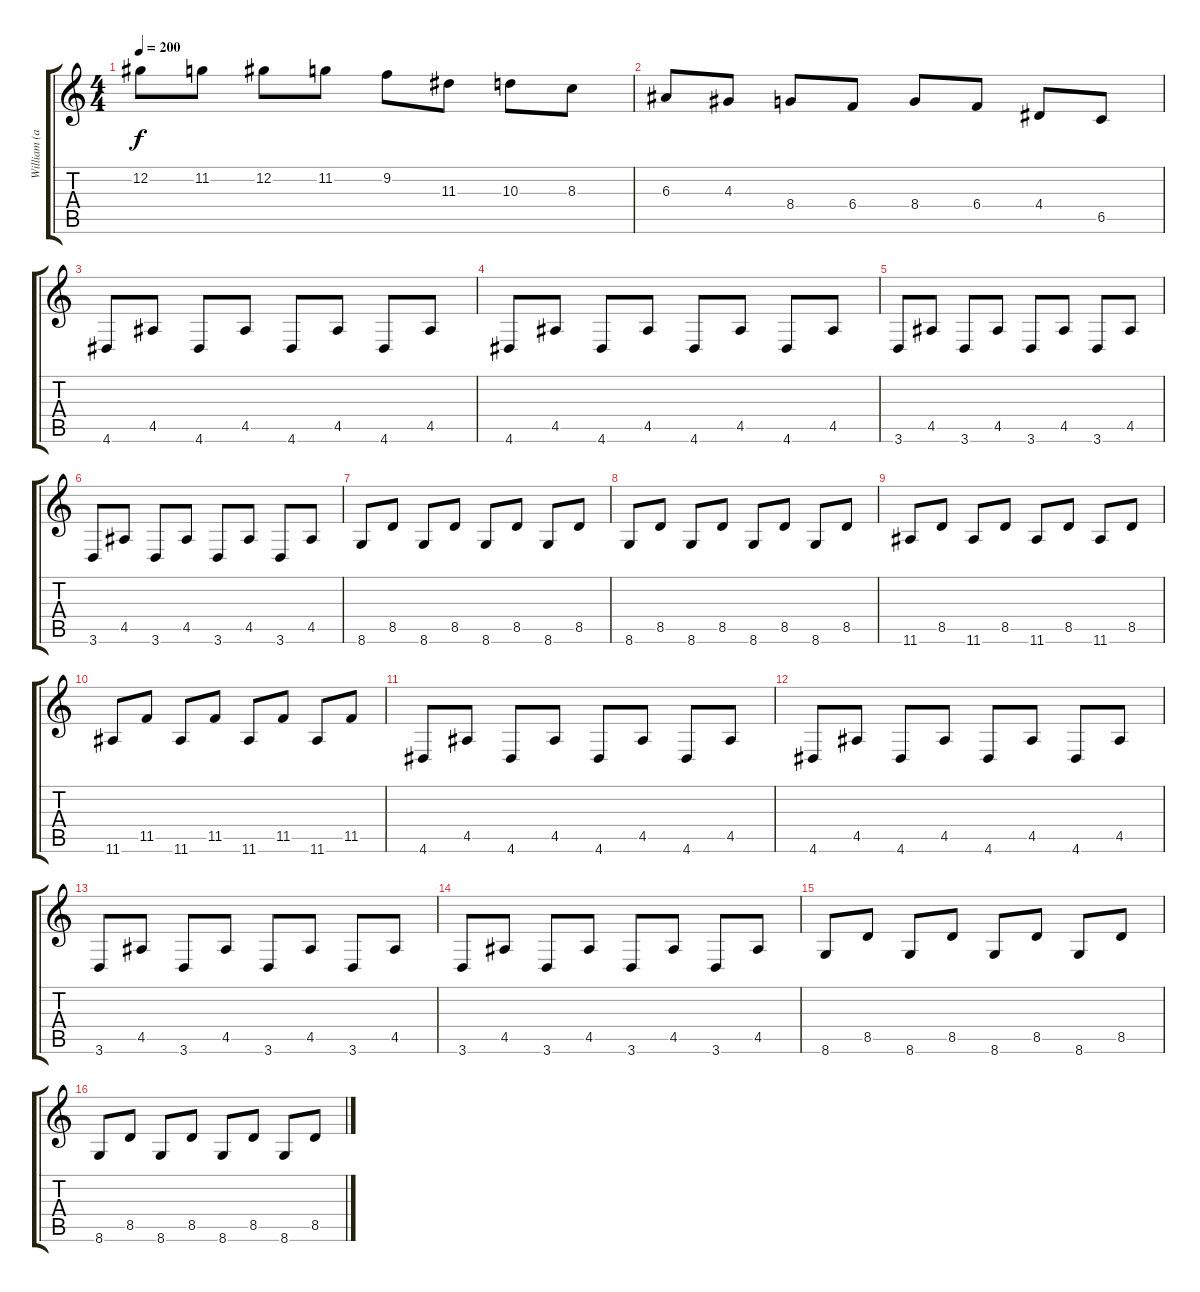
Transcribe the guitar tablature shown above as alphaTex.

\track ("William (acoustic)" "William (a") {instrument acousticguitarsteel}
\staff {score tabs}
\tuning (Db4 Ab3 E3 B2 Gb2 B1) {hide}
\ts (4 4)
\tempo 200
\clef g2
\ks c
12.2.8{dy f} 11.2.8 12.2.8 11.2.8 9.2.8 11.3.8 10.3.8 8.3.8 |
6.3.8 4.3.8 8.4.8 6.4.8 8.4.8 6.4.8 4.4.8 6.5.8 |
4.6.8 4.5.8 4.6.8 4.5.8 4.6.8 4.5.8 4.6.8 4.5.8 |
4.6.8 4.5.8 4.6.8 4.5.8 4.6.8 4.5.8 4.6.8 4.5.8 |
3.6.8 4.5.8 3.6.8 4.5.8 3.6.8 4.5.8 3.6.8 4.5.8 |
3.6.8 4.5.8 3.6.8 4.5.8 3.6.8 4.5.8 3.6.8 4.5.8 |
8.6.8 8.5.8 8.6.8 8.5.8 8.6.8 8.5.8 8.6.8 8.5.8 |
8.6.8 8.5.8 8.6.8 8.5.8 8.6.8 8.5.8 8.6.8 8.5.8 |
11.6.8 8.5.8 11.6.8 8.5.8 11.6.8 8.5.8 11.6.8 8.5.8 |
11.6.8 11.5.8 11.6.8 11.5.8 11.6.8 11.5.8 11.6.8 11.5.8 |
4.6.8 4.5.8 4.6.8 4.5.8 4.6.8 4.5.8 4.6.8 4.5.8 |
4.6.8 4.5.8 4.6.8 4.5.8 4.6.8 4.5.8 4.6.8 4.5.8 |
3.6.8 4.5.8 3.6.8 4.5.8 3.6.8 4.5.8 3.6.8 4.5.8 |
3.6.8 4.5.8 3.6.8 4.5.8 3.6.8 4.5.8 3.6.8 4.5.8 |
8.6.8 8.5.8 8.6.8 8.5.8 8.6.8 8.5.8 8.6.8 8.5.8 |
8.6.8 8.5.8 8.6.8 8.5.8 8.6.8 8.5.8 8.6.8 8.5.8
